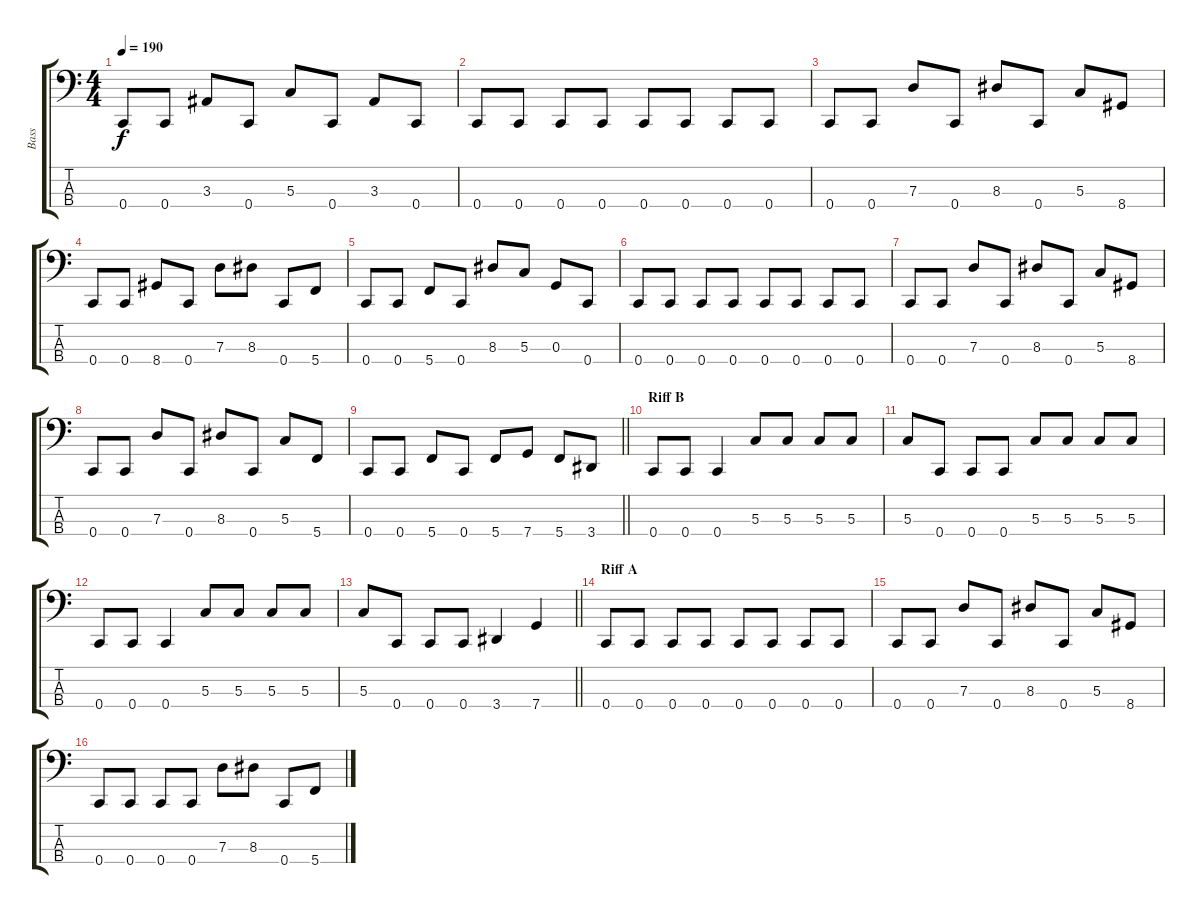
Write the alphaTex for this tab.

\track ("Bass" "Bass") {instrument electricbassfinger}
\staff {score tabs}
\tuning (F2 C2 G1 C1) {hide}
\ts (4 4)
\tempo 190
\clef f4
\ks c
0.4.8{dy f} 0.4.8 3.3.8 0.4.8 5.3.8 0.4.8 3.3.8 0.4.8 |
0.4.8 0.4.8 0.4.8 0.4.8 0.4.8 0.4.8 0.4.8 0.4.8 |
0.4.8 0.4.8 7.3.8 0.4.8 8.3.8 0.4.8 5.3.8 8.4.8 |
0.4.8 0.4.8 8.4.8 0.4.8 7.3.8 8.3.8 0.4.8 5.4.8 |
0.4.8 0.4.8 5.4.8 0.4.8 8.3.8 5.3.8 0.3.8 0.4.8 |
0.4.8 0.4.8 0.4.8 0.4.8 0.4.8 0.4.8 0.4.8 0.4.8 |
0.4.8 0.4.8 7.3.8 0.4.8 8.3.8 0.4.8 5.3.8 8.4.8 |
0.4.8 0.4.8 7.3.8 0.4.8 8.3.8 0.4.8 5.3.8 5.4.8 |
\barLineRight lightlight
0.4.8 0.4.8 5.4.8 0.4.8 5.4.8 7.4.8 5.4.8 3.4.8 |
\section ("" "Riff B")
0.4.8 0.4.8 0.4.4 5.3.8 5.3.8 5.3.8 5.3.8 |
5.3.8 0.4.8 0.4.8 0.4.8 5.3.8 5.3.8 5.3.8 5.3.8 |
0.4.8 0.4.8 0.4.4 5.3.8 5.3.8 5.3.8 5.3.8 |
\barLineRight lightlight
5.3.8 0.4.8 0.4.8 0.4.8 3.4.4 7.4.4 |
\section ("" "Riff A")
0.4.8 0.4.8 0.4.8 0.4.8 0.4.8 0.4.8 0.4.8 0.4.8 |
0.4.8 0.4.8 7.3.8 0.4.8 8.3.8 0.4.8 5.3.8 8.4.8 |
0.4.8 0.4.8 0.4.8 0.4.8 7.3.8 8.3.8 0.4.8 5.4.8
